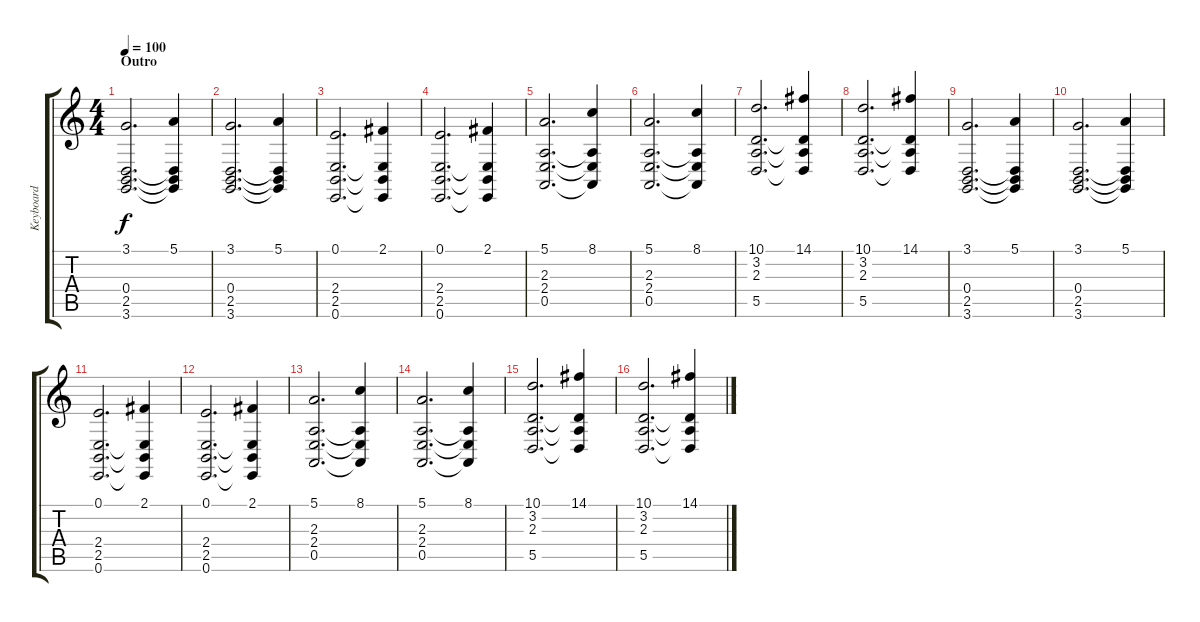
\track ("Keyboard" "Keyboard") {instrument stringensemble1}
\staff {score tabs}
\tuning (E4 B3 G3 D3 A2 E2) {hide}
\ts (4 4)
\section ("" "Outro")
\tempo 100
\clef g2
\ks c
(3.1 0.4 2.5 3.6).2{d dy f} (5.1 0.4{t} 2.5{t} 3.6{t}).4 |
(3.1 0.4 2.5 3.6).2{d} (5.1 0.4{t} 2.5{t} 3.6{t}).4 |
(0.1 2.4 2.5 0.6).2{d} (2.1 2.4{t} 2.5{t} 0.6{t}).4 |
(0.1 2.4 2.5 0.6).2{d} (2.1 2.4{t} 2.5{t} 0.6{t}).4 |
(5.1 2.3 2.4 0.5).2{d} (8.1 2.3{t} 2.4{t} 0.5{t}).4 |
(5.1 2.3 2.4 0.5).2{d} (8.1 2.3{t} 2.4{t} 0.5{t}).4 |
(10.1 3.2 2.3 5.5).2{d} (14.1 3.2{t} 2.3{t} 5.5{t}).4 |
(10.1 3.2 2.3 5.5).2{d} (14.1 3.2{t} 2.3{t} 5.5{t}).4 |
(3.1 0.4 2.5 3.6).2{d} (5.1 0.4{t} 2.5{t} 3.6{t}).4 |
(3.1 0.4 2.5 3.6).2{d} (5.1 0.4{t} 2.5{t} 3.6{t}).4 |
(0.1 2.4 2.5 0.6).2{d} (2.1 2.4{t} 2.5{t} 0.6{t}).4 |
(0.1 2.4 2.5 0.6).2{d} (2.1 2.4{t} 2.5{t} 0.6{t}).4 |
(5.1 2.3 2.4 0.5).2{d} (8.1 2.3{t} 2.4{t} 0.5{t}).4 |
(5.1 2.3 2.4 0.5).2{d} (8.1 2.3{t} 2.4{t} 0.5{t}).4 |
(10.1 3.2 2.3 5.5).2{d} (14.1 3.2{t} 2.3{t} 5.5{t}).4 |
(10.1 3.2 2.3 5.5).2{d} (14.1 3.2{t} 2.3{t} 5.5{t}).4
